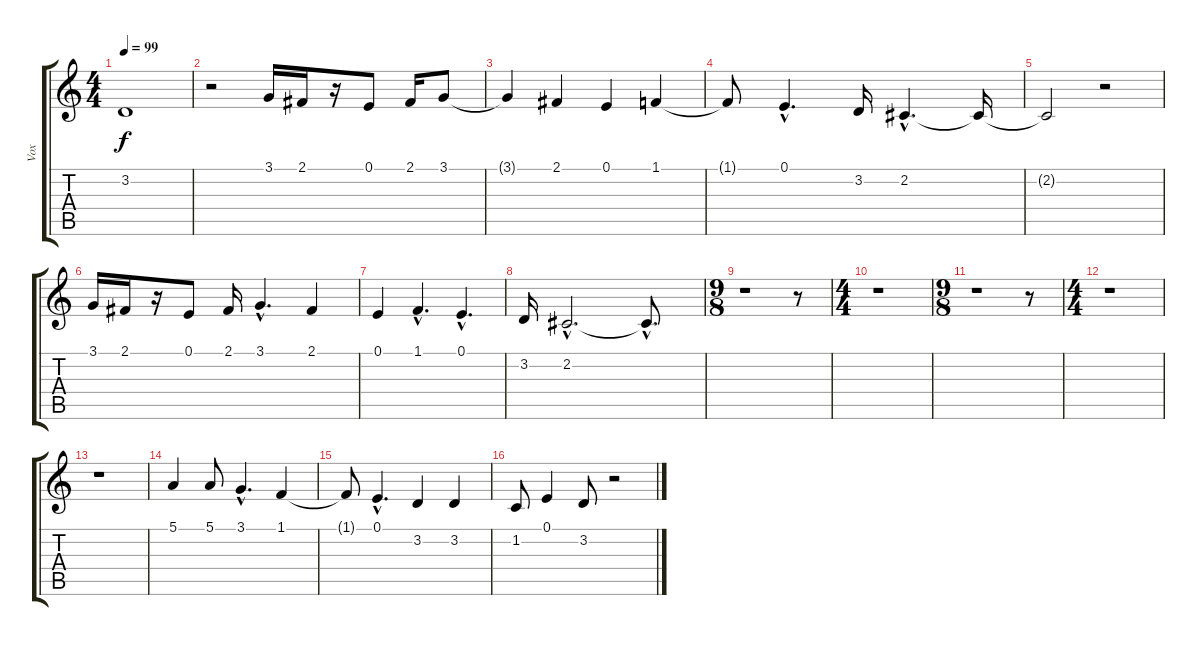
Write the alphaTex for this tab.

\track ("Vox" "Vox") {instrument synthvoice}
\staff {score tabs}
\tuning (E4 B3 G3 D3 A2 E2) {hide}
\ts (4 4)
\tempo 99
\clef g2
\ks c
3.2{t}.1{dy f} |
r.2 3.1.16 2.1.16 r.16 0.1.8 2.1.16 3.1.8 |
3.1{t}.4 2.1.4 0.1.4 1.1.4 |
1.1{t}.8 0.1{hac}.4{d} 3.2.16 2.2{hac}.4{d} 2.2{t}.16 |
2.2{t}.2 r.2 |
3.1.16 2.1.16 r.16 0.1.8 2.1.16 3.1{hac}.4{d} 2.1.4 |
0.1.4 1.1{hac}.4{d} 0.1{hac}.4{d} |
3.2.16 2.2{hac}.2{d} 2.2{hac t}.8{d} |
\ts (9 8)
r.1 r.8 |
\ts (4 4)
r.1 |
\ts (9 8)
r.1 r.8 |
\ts (4 4)
r.1 |
r.1 |
5.1.4 5.1.8 3.1{hac}.4{d} 1.1.4 |
1.1{t}.8 0.1{hac}.4{d} 3.2.4 3.2.4 |
1.2.8 0.1.4 3.2.8 r.2
